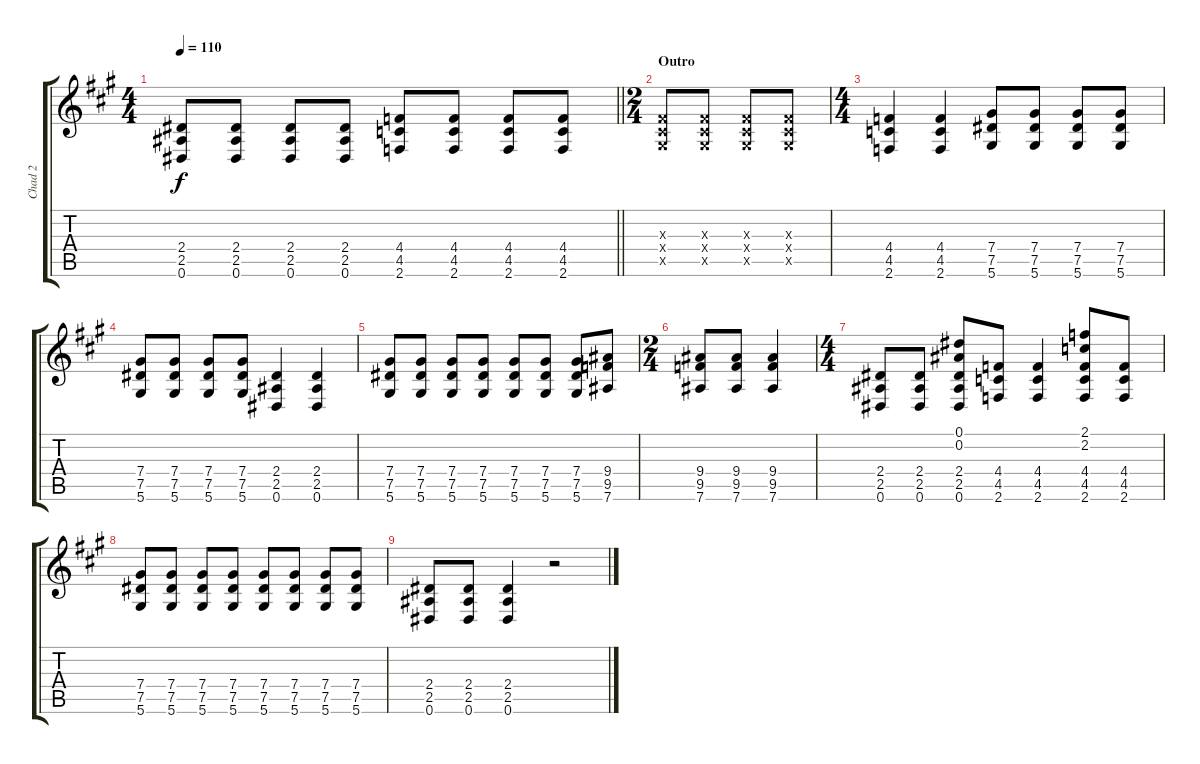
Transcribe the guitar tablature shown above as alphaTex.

\track ("Chad 2" "Chad 2") {instrument distortionguitar}
\staff {score tabs}
\tuning (Eb4 Bb3 Gb3 Db3 Ab2 Eb2) {hide}
\ts (4 4)
\tempo 110
\clef g2
\barLineRight lightlight
\ks a
(2.4 2.5 0.6).8{dy f} (2.4 2.5 0.6).8 (2.4 2.5 0.6).8 (2.4 2.5 0.6).8 (4.4 4.5 2.6).8 (4.4 4.5 2.6).8 (4.4 4.5 2.6).8 (4.4 4.5 2.6).8 |
\ts (2 4)
\section ("" "Outro")
(0.3{x} 0.4{x} 0.5{x}).8 (0.3{x} 0.4{x} 0.5{x}).8 (0.3{x} 0.4{x} 0.5{x}).8 (0.3{x} 0.4{x} 0.5{x}).8 |
\ts (4 4)
(4.4 4.5 2.6).4 (4.4 4.5 2.6).4 (7.4 7.5 5.6).8 (7.4 7.5 5.6).8 (7.4 7.5 5.6).8 (7.4 7.5 5.6).8 |
(7.4 7.5 5.6).8 (7.4 7.5 5.6).8 (7.4 7.5 5.6).8 (7.4 7.5 5.6).8 (2.4 2.5 0.6).4 (2.4 2.5 0.6).4 |
(7.4 7.5 5.6).8 (7.4 7.5 5.6).8 (7.4 7.5 5.6).8 (7.4 7.5 5.6).8 (7.4 7.5 5.6).8 (7.4 7.5 5.6).8 (7.4 7.5 5.6).8 (9.4 9.5 7.6).8 |
\ts (2 4)
(9.4 9.5 7.6).8 (9.4 9.5 7.6).8 (9.4 9.5 7.6).4 |
\ts (4 4)
(2.4 2.5 0.6).8 (2.4 2.5 0.6).8 (0.1 0.2 2.4 2.5 0.6).8 (4.4 4.5 2.6).8 (4.4 4.5 2.6).4 (2.1 2.2 4.4 4.5 2.6).8 (4.4 4.5 2.6).8 |
(7.4 7.5 5.6).8 (7.4 7.5 5.6).8 (7.4 7.5 5.6).8 (7.4 7.5 5.6).8 (7.4 7.5 5.6).8 (7.4 7.5 5.6).8 (7.4 7.5 5.6).8 (7.4 7.5 5.6).8 |
(2.4 2.5 0.6).8 (2.4 2.5 0.6).8 (2.4 2.5 0.6).4 r.2
